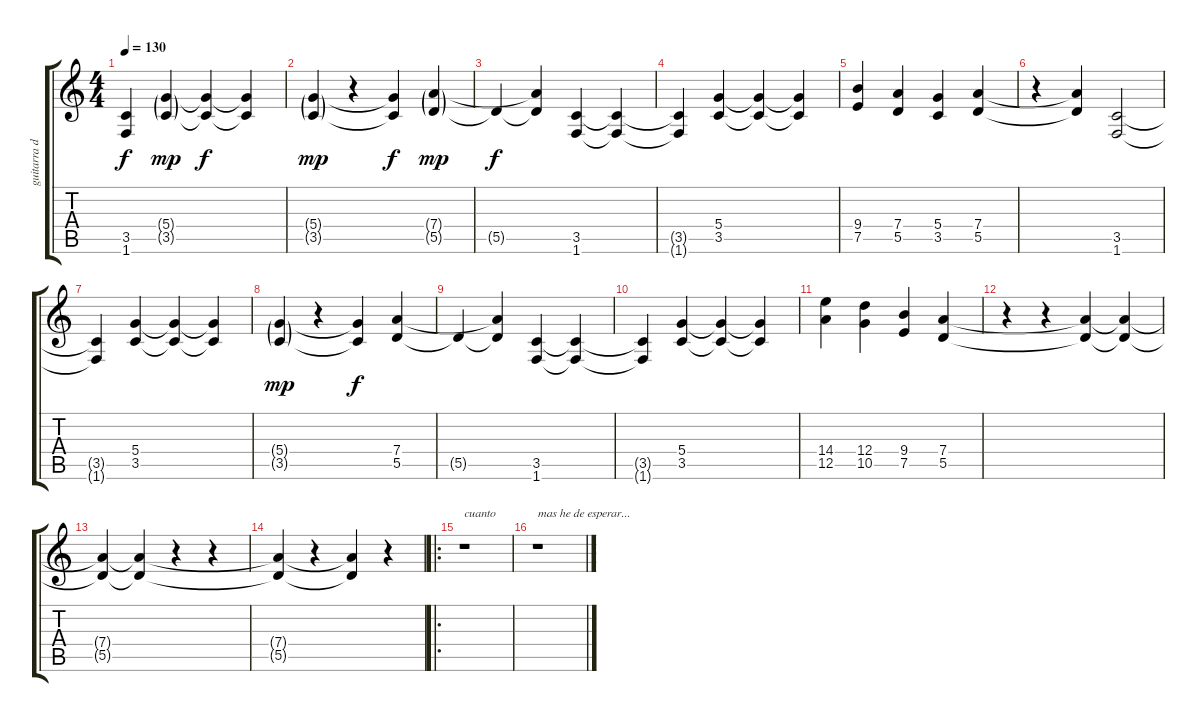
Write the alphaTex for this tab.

\track ("guitarra dist." "guitarra d") {instrument distortionguitar}
\staff {score tabs}
\tuning (E4 B3 G3 D3 A2 E2) {hide}
\ts (4 4)
\tempo 130
\clef g2
\ks c
(3.5{t} 1.6{t}).4{dy f} (5.4{g} 3.5{g}).4{dy mp} (5.4{t} 3.5{t}).4{dy f} (5.4{t} 3.5{t}).4 |
(5.4{g} 3.5{g}).4{dy mp} r.4 (5.4{t} 3.5{t}).4{dy f} (7.4{g} 5.5{g}).4{dy mp} |
5.5{t}.4{dy f} (7.4{t} 5.5{t}).4 (3.5 1.6).4 (3.5{t} 1.6{t}).4 |
(3.5{t} 1.6{t}).4 (5.4 3.5).4 (5.4{t} 3.5{t}).4 (5.4{t} 3.5{t}).4 |
(9.4 7.5).4 (7.4 5.5).4 (5.4 3.5).4 (7.4 5.5).4 |
r.4 (7.4{t} 5.5{t}).4 (3.5 1.6).2 |
(3.5{t} 1.6{t}).4 (5.4 3.5).4 (5.4{t} 3.5{t}).4 (5.4{t} 3.5{t}).4 |
(5.4{g} 3.5{g}).4{dy mp} r.4 (5.4{t} 3.5{t}).4{dy f} (7.4 5.5).4 |
5.5{t}.4 (7.4{t} 5.5{t}).4 (3.5 1.6).4 (3.5{t} 1.6{t}).4 |
(3.5{t} 1.6{t}).4 (5.4 3.5).4 (5.4{t} 3.5{t}).4 (5.4{t} 3.5{t}).4 |
(14.4 12.5).4 (12.4 10.5).4 (9.4 7.5).4 (7.4 5.5).4 |
r.4 r.4 (7.4{t} 5.5{t}).4 (7.4{t} 5.5{t}).4 |
(7.4{t} 5.5{t}).4 (7.4{t} 5.5{t}).4 r.4 r.4 |
(7.4{t} 5.5{t}).4 r.4 (7.4{t} 5.5{t}).4 r.4 |
\ro
r.1{txt "cuanto"} |
r.1{txt "mas he de esperar..."}
